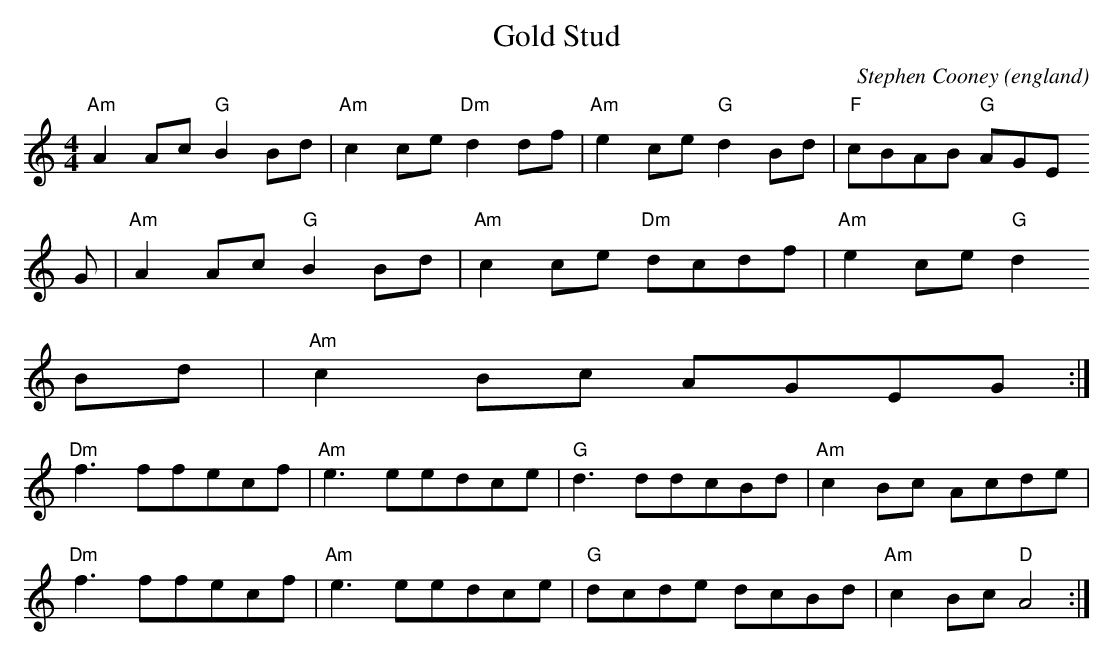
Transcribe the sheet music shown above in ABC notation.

X:1
T:Gold Stud
O:england
M:4/4
L:1/8
C:Stephen Cooney
K:AMin
"Am"A2 Ac "G"B2 Bd|"Am"c2 ce "Dm"d2 df|"Am"e2 ce "G"d2 Bd|"F"cBAB "G"AGE
G|"Am"A2 Ac "G"B2 Bd|"Am"c2 ce "Dm"dcdf|"Am"e2 ce "G"d2
Bd|"Am"c2 Bc AGEG:|
"Dm"f3 ffecf|"Am"e3 eedce|"G"d3 ddcBd|"Am"c2 Bc Acde|
"Dm"f3 ffecf|"Am"e3 eedce|"G"dcde dcBd|"Am"c2 Bc "D"A4:|
